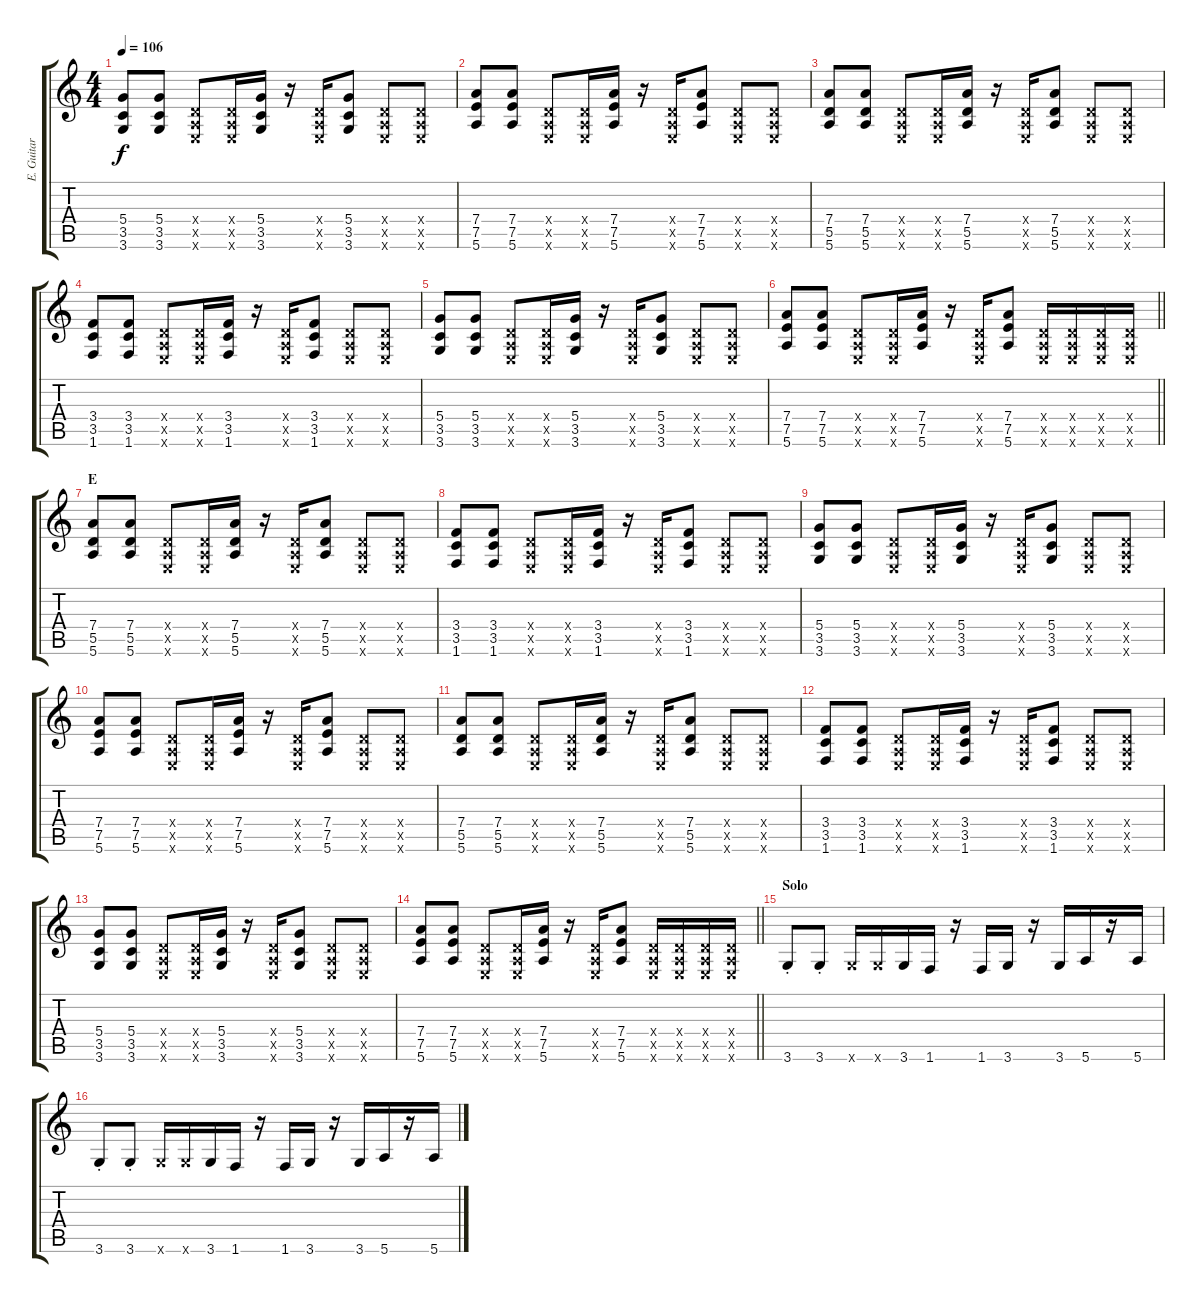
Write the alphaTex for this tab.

\track ("E. Guitar II" "E. Guitar ") {instrument overdrivenguitar}
\staff {score tabs}
\tuning (E4 B3 G3 D3 A2 E2) {hide}
\ts (4 4)
\tempo 106
\clef g2
\ks c
(5.4 3.5 3.6).8{dy f} (5.4 3.5 3.6).8 (0.4{x} 0.5{x} 0.6{x}).8 (0.4{x} 0.5{x} 0.6{x}).16 (5.4 3.5 3.6).16 r.16 (0.4{x} 0.5{x} 0.6{x}).16 (5.4 3.5 3.6).8 (0.4{x} 0.5{x} 0.6{x}).8 (0.4{x} 0.5{x} 0.6{x}).8 |
(7.4 7.5 5.6).8 (7.4 7.5 5.6).8 (0.4{x} 0.5{x} 0.6{x}).8 (0.4{x} 0.5{x} 0.6{x}).16 (7.4 7.5 5.6).16 r.16 (0.4{x} 0.5{x} 0.6{x}).16 (7.4 7.5 5.6).8 (0.4{x} 0.5{x} 0.6{x}).8 (0.4{x} 0.5{x} 0.6{x}).8 |
(7.4 5.5 5.6).8 (7.4 5.5 5.6).8 (0.4{x} 0.5{x} 0.6{x}).8 (0.4{x} 0.5{x} 0.6{x}).16 (7.4 5.5 5.6).16 r.16 (0.4{x} 0.5{x} 0.6{x}).16 (7.4 5.5 5.6).8 (0.4{x} 0.5{x} 0.6{x}).8 (0.4{x} 0.5{x} 0.6{x}).8 |
(3.4 3.5 1.6).8 (3.4 3.5 1.6).8 (0.4{x} 0.5{x} 0.6{x}).8 (0.4{x} 0.5{x} 0.6{x}).16 (3.4 3.5 1.6).16 r.16 (0.4{x} 0.5{x} 0.6{x}).16 (3.4 3.5 1.6).8 (0.4{x} 0.5{x} 0.6{x}).8 (0.4{x} 0.5{x} 0.6{x}).8 |
(5.4 3.5 3.6).8 (5.4 3.5 3.6).8 (0.4{x} 0.5{x} 0.6{x}).8 (0.4{x} 0.5{x} 0.6{x}).16 (5.4 3.5 3.6).16 r.16 (0.4{x} 0.5{x} 0.6{x}).16 (5.4 3.5 3.6).8 (0.4{x} 0.5{x} 0.6{x}).8 (0.4{x} 0.5{x} 0.6{x}).8 |
\barLineRight lightlight
(7.4 7.5 5.6).8 (7.4 7.5 5.6).8 (0.4{x} 0.5{x} 0.6{x}).8 (0.4{x} 0.5{x} 0.6{x}).16 (7.4 7.5 5.6).16 r.16 (0.4{x} 0.5{x} 0.6{x}).16 (7.4 7.5 5.6).8 (0.4{x} 0.5{x} 0.6{x}).16 (0.4{x} 0.5{x} 0.6{x}).16 (0.4{x} 0.5{x} 0.6{x}).16 (0.4{x} 0.5{x} 0.6{x}).16 |
\section ("" "E")
(7.4 5.5 5.6).8 (7.4 5.5 5.6).8 (0.4{x} 0.5{x} 0.6{x}).8 (0.4{x} 0.5{x} 0.6{x}).16 (7.4 5.5 5.6).16 r.16 (0.4{x} 0.5{x} 0.6{x}).16 (7.4 5.5 5.6).8 (0.4{x} 0.5{x} 0.6{x}).8 (0.4{x} 0.5{x} 0.6{x}).8 |
(3.4 3.5 1.6).8 (3.4 3.5 1.6).8 (0.4{x} 0.5{x} 0.6{x}).8 (0.4{x} 0.5{x} 0.6{x}).16 (3.4 3.5 1.6).16 r.16 (0.4{x} 0.5{x} 0.6{x}).16 (3.4 3.5 1.6).8 (0.4{x} 0.5{x} 0.6{x}).8 (0.4{x} 0.5{x} 0.6{x}).8 |
(5.4 3.5 3.6).8 (5.4 3.5 3.6).8 (0.4{x} 0.5{x} 0.6{x}).8 (0.4{x} 0.5{x} 0.6{x}).16 (5.4 3.5 3.6).16 r.16 (0.4{x} 0.5{x} 0.6{x}).16 (5.4 3.5 3.6).8 (0.4{x} 0.5{x} 0.6{x}).8 (0.4{x} 0.5{x} 0.6{x}).8 |
(7.4 7.5 5.6).8 (7.4 7.5 5.6).8 (0.4{x} 0.5{x} 0.6{x}).8 (0.4{x} 0.5{x} 0.6{x}).16 (7.4 7.5 5.6).16 r.16 (0.4{x} 0.5{x} 0.6{x}).16 (7.4 7.5 5.6).8 (0.4{x} 0.5{x} 0.6{x}).8 (0.4{x} 0.5{x} 0.6{x}).8 |
(7.4 5.5 5.6).8 (7.4 5.5 5.6).8 (0.4{x} 0.5{x} 0.6{x}).8 (0.4{x} 0.5{x} 0.6{x}).16 (7.4 5.5 5.6).16 r.16 (0.4{x} 0.5{x} 0.6{x}).16 (7.4 5.5 5.6).8 (0.4{x} 0.5{x} 0.6{x}).8 (0.4{x} 0.5{x} 0.6{x}).8 |
(3.4 3.5 1.6).8 (3.4 3.5 1.6).8 (0.4{x} 0.5{x} 0.6{x}).8 (0.4{x} 0.5{x} 0.6{x}).16 (3.4 3.5 1.6).16 r.16 (0.4{x} 0.5{x} 0.6{x}).16 (3.4 3.5 1.6).8 (0.4{x} 0.5{x} 0.6{x}).8 (0.4{x} 0.5{x} 0.6{x}).8 |
(5.4 3.5 3.6).8 (5.4 3.5 3.6).8 (0.4{x} 0.5{x} 0.6{x}).8 (0.4{x} 0.5{x} 0.6{x}).16 (5.4 3.5 3.6).16 r.16 (0.4{x} 0.5{x} 0.6{x}).16 (5.4 3.5 3.6).8 (0.4{x} 0.5{x} 0.6{x}).8 (0.4{x} 0.5{x} 0.6{x}).8 |
\barLineRight lightlight
(7.4 7.5 5.6).8 (7.4 7.5 5.6).8 (0.4{x} 0.5{x} 0.6{x}).8 (0.4{x} 0.5{x} 0.6{x}).16 (7.4 7.5 5.6).16 r.16 (0.4{x} 0.5{x} 0.6{x}).16 (7.4 7.5 5.6).8 (0.4{x} 0.5{x} 0.6{x}).16 (0.4{x} 0.5{x} 0.6{x}).16 (0.4{x} 0.5{x} 0.6{x}).16 (0.4{x} 0.5{x} 0.6{x}).16 |
\section ("" "Solo")
3.6{st}.8 3.6{st}.8 3.6{x}.16 3.6{x}.16 3.6.16 1.6.16 r.16 1.6.16 3.6.16 r.16 3.6.16 5.6.16 r.16 5.6.16 |
3.6{st}.8 3.6{st}.8 3.6{x}.16 3.6{x}.16 3.6.16 1.6.16 r.16 1.6.16 3.6.16 r.16 3.6.16 5.6.16 r.16 5.6.16
